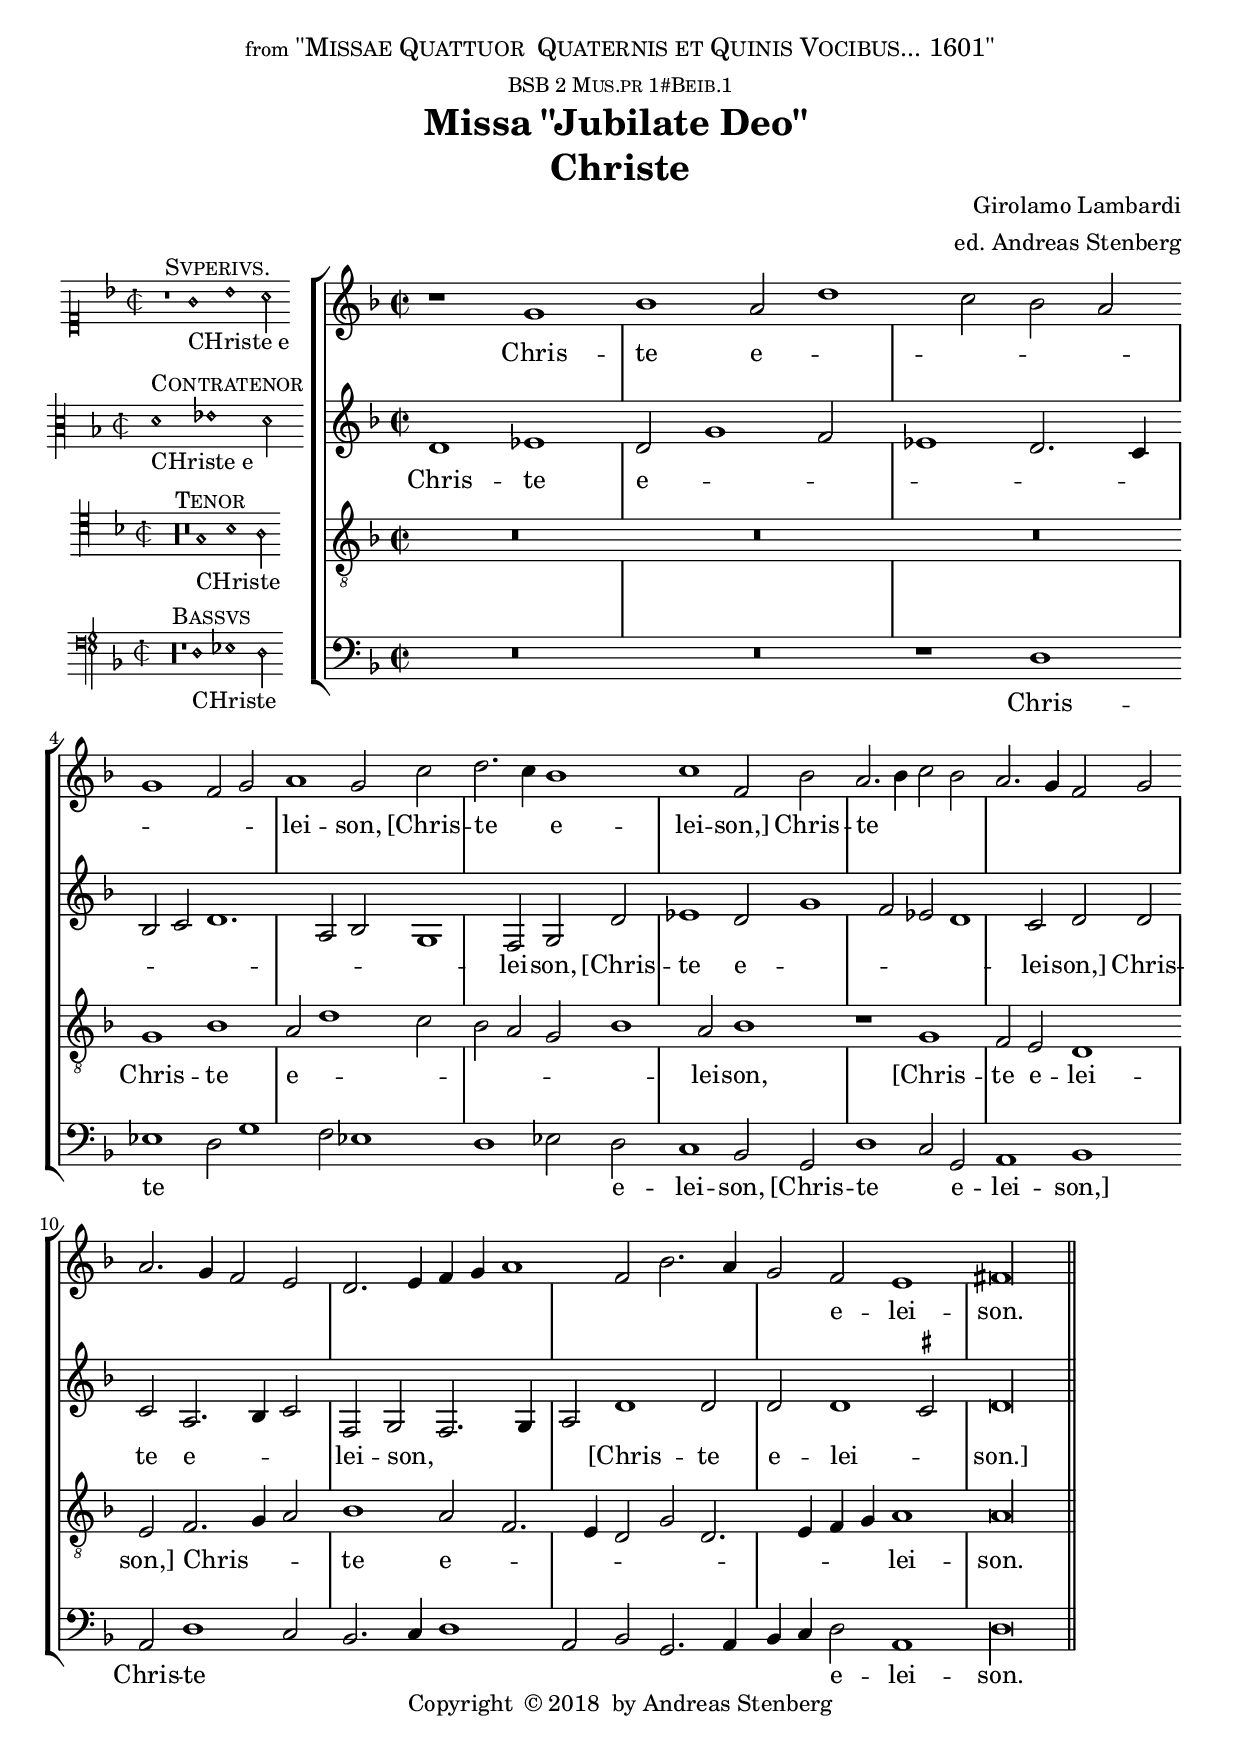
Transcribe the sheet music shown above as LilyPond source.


%%%%%%%%%%%%%%%%%%%%%%%%%%%%%%%%%%%%%%%%%%%%%%%%%%%%%%%%%%%%%%%%%%%
% This is a template based on the usual four part choir templater %
% where the voices have common lyrics at the the start but split  %
% to separate lyrics after a while.				  %
% This template is modyfied by AS from the one in the lilypond    %
% documentation.						  %
% This template is to be used for instance for fairly simple      %
% settings where the stanzas are set homophonicaly but twhere the %
% Chorus contains polyphony that require separate underlay for    %
% the different voices.						  %
%%%%%%%%%%%%%%%%%%%%%%%%%%%%%%%%%%%%%%%%%%%%%%%%%%%%%%%%%%%%%%%%%%%
\version "2.18.0"
\include "deutsch.ly"
ficta = \once \set suggestAccidentals =##t

\header {
  dedication = \markup \center-column { \line { \fontsize #'-1 "from" \fontsize #'1 \smallCaps "\"Missae Quattuor "  \fontsize #'1 \smallCaps "Quaternis et Quinis Vocibus... 1601\"" }
 \line { \fontsize #'-1 \smallCaps "BSB 2 Mus.pr 1#Beib.1" }
 \vspace #'0.5
  }
  title = \markup {
    \center-column {
      "Missa \"Jubilate Deo\" "
      "Christe"
%      "Wann er zu nacht"
      \vspace #0.5
    }
  }
  subtitle = ""

  composer = "Girolamo Lambardi"
  arranger = "ed. Andreas Stenberg"
  poet = ""
  meter =""
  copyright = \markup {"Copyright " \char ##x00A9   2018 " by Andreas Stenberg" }
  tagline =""
}
%}
globalII = {
  \key f \major
}

sopMusicII = \relative c'' {

  \set Score.tempoHideNote = ##t
  \tempo 2 = 86
  \time 2/2
  \set Timing.measureLength = #(ly:make-moment 4/2)
  \override Staff.BarLine.transparent = ##t
 r1 g1
 b1 a2( d1
 c2 b2 a2
 g1 f2 g2)
 a1 g2 c2
 d2.( c4)  b1
 c1 f,2 b2
 a2.( b4 c2 b2
 a2. g4

 f2 g2
 a2. g4 f2 e2
 d2. e4 f4 g4 a1
 f2 b2. a4
 g2) f2 e1
 \cadenzaOn
 fis\longa
 \revert Staff.BarLine.transparent
  \bar "||"
  \cadenzaOff
}
sopWordsII = \lyricmode {
  Chris -- te e -- lei -- son,
  [Chris -- te e -- lei -- son,]
  Chris -- te e -- lei -- son.
}
altoMusicII = \relative c' {
  \override Staff.BarLine.transparent = ##t
  d1 es1
  d2( g1 f2
  es1 d2. c4
  b2 c2 d1.
  a2 b2 g1)
  f2 g2 d'2
  es1 d2( g1
  f2 es2 d1)
  c2 d2 d2

  c2 a2.( b4 c2)
  f,2 g2( f2. g4
  a2) d1 d2
  d2 d1( \ficta cis2)
  d\longa
  \revert Staff.BarLine.transparent
}
altoWordsII = \lyricmode {
  Chris -- te e -- lei -- son,
  [Chris -- te e -- lei -- son,]
  Chris -- te e -- lei -- son,
[Chris -- te e -- lei -- son.]
  }
tenorMusicII = \relative c' {
  \clef "G_8"
  \override Staff.BarLine.transparent = ##t
   R\breve*3
   g1 b1
   a2( d1 c2
   b2 a2 g2 b1)
   a2 b1
   r1 g1
   f2 e2 d1
   e2 f2.( g4 a2)
   b1 a2( f2.
   e4 d2

   g2 d2.
   e4 f4 g4) a1
   a\longa
 \revert Staff.BarLine.transparent
}
tenorWordsII = \lyricmode {
  Chris -- te e -- lei -- son,
  [Chris -- te e -- lei -- son,]
  Chris -- te e -- lei -- son.
}
bassMusicII = \relative c {
  \override Staff.BarLine.transparent = ##t
  R \breve*2
  r1 d1
  es1( d2 g1
  f2 es1
  d1 es2) d2
  c1 b2 g2
  d'1( c2) g2
  a1 b1
  a2 d1( c2
  b2. c4 d1

  a2 b2 g2. a4
  b4 c4) d2 a1
  d\longa
  \revert Staff.BarLine.transparent
}
bassWordsII = \lyricmode {
  Chris -- te e -- lei -- son,
  [Chris -- te e -- lei -- son,]
  Chris -- te e -- lei -- son.
}
incipitIIDiscantus = \markup {
  \score {
    {
      %      \set Staff.instrumentName = #"Tenor "
      \override NoteHead.style = #'neomensural
      \override Rest.style = #'neomensural
      \override Staff.TimeSignature.style = #'mensural
      \cadenzaOn
      \clef "petrucci-c1"
      \key f \major
      \time 2/2

      r1 ^\markup { \smallCaps"Svperivs."}
      g'1_"CHriste e"
      b'1 a'2
    }
    \layout {
      \context {
        \Voice
        \remove "Ligature_bracket_engraver"
        \consists "Mensural_ligature_engraver"
      }
      line-width = 4.5\cm
    }
  }
}


incipitIIAltus = \markup {
  \score {
    {
      %      \set Staff.instrumentName = #"Tenor "
      \override NoteHead.style = #'neomensural
      \override Rest.style = #'neomensural
      \override Staff.TimeSignature.style = #'mensural
      \cadenzaOn
      \clef "petrucci-c3"
      \key f \major
      \time 2/2
      d'1^\markup \smallCaps"Contratenor"_"CHriste e"
      es'1 d'2
    }
    \layout {
      \context {
        \Voice
        \remove "Ligature_bracket_engraver"
        \consists "Mensural_ligature_engraver"
      }
      line-width = 4.5\cm
    }
  }
}


incipitIITenor = \markup {
  \score {
    {
      %      \set Staff.instrumentName = #"Tenor "
      \override NoteHead.style = #'neomensural
      \override Rest.style = #'neomensural
      \override Staff.TimeSignature.style = #'mensural
      \cadenzaOn
      \clef "petrucci-c4"
      \key f \major
      \time 2/2
      r\longa ^\markup \smallCaps"Tenor"
      r\breve g1_"CHriste"
      b1 a2
    }
    \layout {
      \context {
        \Voice
        \remove "Ligature_bracket_engraver"
        \consists "Mensural_ligature_engraver"
      }
      line-width = 5.0\cm
    }
  }
}
#(append! supported-clefs '(("mensural-f3" . ("clefs.mensural.f" 0 0))))

incipitIIBassus = \markup {
  \score {
    {
      %      \set Staff.instrumentName = #"Tenor "
      \override NoteHead.style = #'neomensural
      \override Rest.style = #'neomensural
      \override Staff.TimeSignature.style = #'mensural
      \cadenzaOn
      \clef "petrucci-f"
      \key f \major
      \time 2/2
      r\longa^\markup \smallCaps"Bassvs"
      r1 d1_"CHriste "
      es1 d2
    }
    \layout {
      \context {
        \Voice
        \remove "Ligature_bracket_engraver"
        \consists "Mensural_ligature_engraver"
      }
      line-width = 4.5\cm
    }
  }
}


\score {
  <<
    \new StaffGroup \with {
      \override VerticalAxisGroup.staff-staff-spacing = #'((basic-distance . 12))
    } <<
      \new Staff = treble <<
        \set Staff.instrumentName = \incipitIIDiscantus
        \new Voice = "sopranos" {
          \set  Staff.midiInstrument ="choir aahs"
          %	\voiceOne
          << \globalII \sopMusicII >>
        }
      >>
      \new Lyrics = sopranos { s1 }

      \new Staff = "medius" <<
        \set Staff.instrumentName = \incipitIIAltus

        \new Voice = "altos" {
          %	\voiceTwo
          \set  Staff.midiInstrument ="choir aahs"
          << \globalII \altoMusicII >>
        }
      >>

      \new Lyrics = "altos" { s1 }
      \new Staff = tenors <<
        \set Staff.instrumentName = \incipitIITenor

        \clef "treble"
        \new Voice = "tenors" {
          \set  Staff.midiInstrument ="choir aahs"
          %	\voiceOne
          << \globalII \tenorMusicII >>
        }
      >>
      \new Lyrics = "tenors" { s1 }

      \new Staff ="basses" {
        \set Staff.instrumentName = \incipitIIBassus

        \new Voice = "basses" {
          \set  Staff.midiInstrument ="choir aahs"
          \clef "bass"
          %	\voiceTwo
          << \globalII \bassMusicII >>
        }
      }
    >>
    \new Lyrics = basses { s1 }

    \context Lyrics = sopranos \lyricsto sopranos \sopWordsII
    \context Lyrics = altos \lyricsto altos \altoWordsII
    \context Lyrics = tenors \lyricsto tenors \tenorWordsII
    \context Lyrics = basses \lyricsto basses \bassWordsII
  >>
  \layout {
    \context {
      \Score
      % no bars in staves
      %      \override BarLine.transparent = ##t

    }
    % the next three instructions keep the lyrics between the bar lines
    \context {
      \Lyrics
      \consists "Bar_engraver"
      \override BarLine.transparent = ##t
    }
    \context {
      \StaffGroup
      \consists "Separating_line_group_engraver"
    }
    \context {
      \Voice
      % no slurs
      \override Slur.transparent = ##t
      % Comment in the below "\remove" command to allow line
      % breaking also at those barlines where a note overlaps
      % into the next bar.  The command is commented out in this
      % short example score, but especially for large scores, you
      % will typically yield better line breaking and thus improve
      % overall spacing if you comment in the following command.
      %\remove "Forbid_line_break_engraver"
    }
    indent = 4.5\cm
  }

}
\score {
  <<
    \new StaffGroup <<
      \new Staff = treble <<
        \set Staff.instrumentName = \incipitIIDiscantus
        \new Voice = "sopranos" {
          \set  Staff.midiInstrument ="choir aahs"
          %	\voiceOne
          << \globalII \sopMusicII >>
        }
      >>
      \new Lyrics = sopranos { s1 }

      \new Staff = "medius" <<
        \set Staff.instrumentName = \incipitIIAltus

        \new Voice = "altos" {
          %	\voiceTwo
          \set  Staff.midiInstrument ="choir aahs"
          << \globalII \altoMusicII >>
        }
      >>

      \new Lyrics = "altos" { s1 }
      \new Staff = tenors <<
        \set Staff.instrumentName = \incipitIITenor

        \clef "treble"
        \new Voice = "tenors" {
          \set  Staff.midiInstrument ="choir aahs"
          %	\voiceOne
          << \globalII \tenorMusicII >>
        }
      >>
      \new Lyrics = "tenors" { s1 }

      \new Staff ="basses" {
        \set Staff.instrumentName = \incipitIIBassus

        \new Voice = "basses" {
          \set  Staff.midiInstrument ="choir aahs"
          \clef "G_8"
          %	\voiceTwo
          << \globalII \bassMusicII >>
        }
      }
    >>
    \new Lyrics = basses { s1 }

    \context Lyrics = sopranos \lyricsto sopranos \sopWordsII
    \context Lyrics = altos \lyricsto altos \altoWordsII
    \context Lyrics = tenors \lyricsto tenors \tenorWordsII
    \context Lyrics = basses \lyricsto basses \bassWordsII
  >>
  \midi {}
}
\paper {
  ragged-bottom = ##t
  ragged-last-bottom = ##t
  ragged-last = ##t
}

%{
convert-ly.py (GNU LilyPond) 2.18.2  convert-ly.py: Processing `'...
Applying conversion: 2.15.7, 2.15.9, 2.15.10, 2.15.16, 2.15.17,
2.15.18, 2.15.19, 2.15.20, 2.15.25, 2.15.32, 2.15.39, 2.15.40,
2.15.42, 2.15.43, 2.16.0, 2.17.0, 2.17.4, 2.17.5, 2.17.6, 2.17.11,
2.17.14, 2.17.15, 2.17.18, 2.17.19, 2.17.20, 2.17.25, 2.17.27,
2.17.29, 2.17.97, 2.18.0
%}
